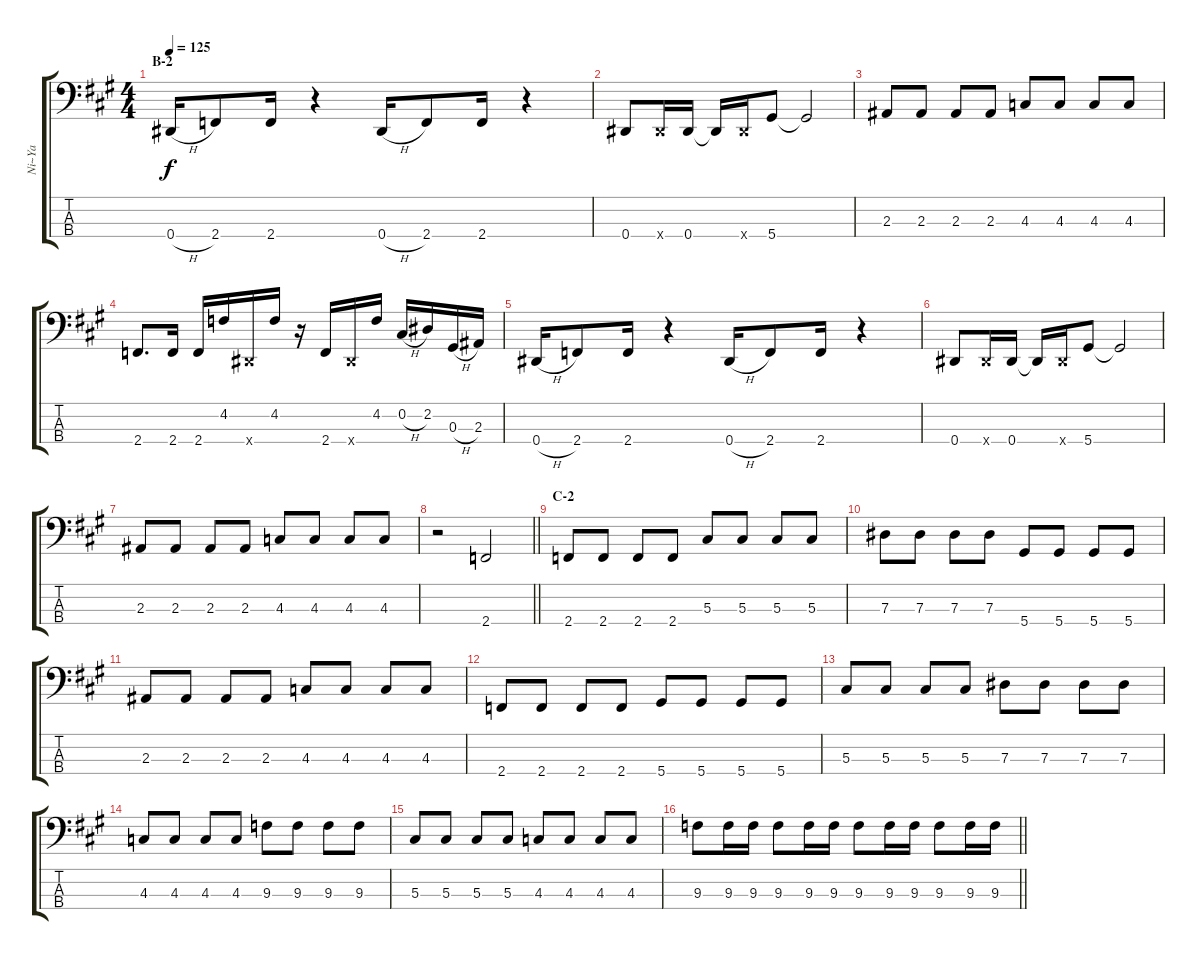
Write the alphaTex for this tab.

\track ("Ni~Ya" "Ni~Ya") {instrument slapbass2}
\staff {score tabs}
\tuning (Gb2 Db2 Ab1 Eb1) {hide}
\ts (4 4)
\section ("" "B-2")
\tempo 125
\clef f4
\ks a
0.4{h}.16{dy f} 2.4.8 2.4.16 r.4 0.4{h}.16 2.4.8 2.4.16 r.4 |
0.4.8 0.4{x}.16 0.4.16 0.4{t}.16 0.4{x}.16 5.4.8 5.4{t}.2 |
2.3.8 2.3.8 2.3.8 2.3.8 4.3.8 4.3.8 4.3.8 4.3.8 |
2.4.8{d instrument slapbass2} 2.4.16 2.4.16 4.2.16 0.4{x}.16 4.2.16 r.16 2.4.16 0.4{x}.16 4.2.16 0.2{h}.16 2.2.16 0.3{h}.16 2.3.16 |
0.4{h}.16{instrument electricbassfinger} 2.4.8 2.4.16 r.4 0.4{h}.16 2.4.8 2.4.16 r.4 |
0.4.8 0.4{x}.16 0.4.16 0.4{t}.16 0.4{x}.16 5.4.8 5.4{t}.2 |
2.3.8 2.3.8 2.3.8 2.3.8 4.3.8 4.3.8 4.3.8 4.3.8 |
\barLineRight lightlight
r.2 2.4.2 |
\section ("" "C-2")
2.4.8 2.4.8 2.4.8 2.4.8 5.3.8 5.3.8 5.3.8 5.3.8 |
7.3.8 7.3.8 7.3.8 7.3.8 5.4.8 5.4.8 5.4.8 5.4.8 |
2.3.8 2.3.8 2.3.8 2.3.8 4.3.8 4.3.8 4.3.8 4.3.8 |
2.4.8 2.4.8 2.4.8 2.4.8 5.4.8 5.4.8 5.4.8 5.4.8 |
5.3.8 5.3.8 5.3.8 5.3.8 7.3.8 7.3.8 7.3.8 7.3.8 |
4.3.8 4.3.8 4.3.8 4.3.8 9.3.8 9.3.8 9.3.8 9.3.8 |
5.3.8 5.3.8 5.3.8 5.3.8 4.3.8 4.3.8 4.3.8 4.3.8 |
\barLineRight lightlight
9.3.8 9.3.16 9.3.16 9.3.8 9.3.16 9.3.16 9.3.8 9.3.16 9.3.16 9.3.8 9.3.16 9.3.16
